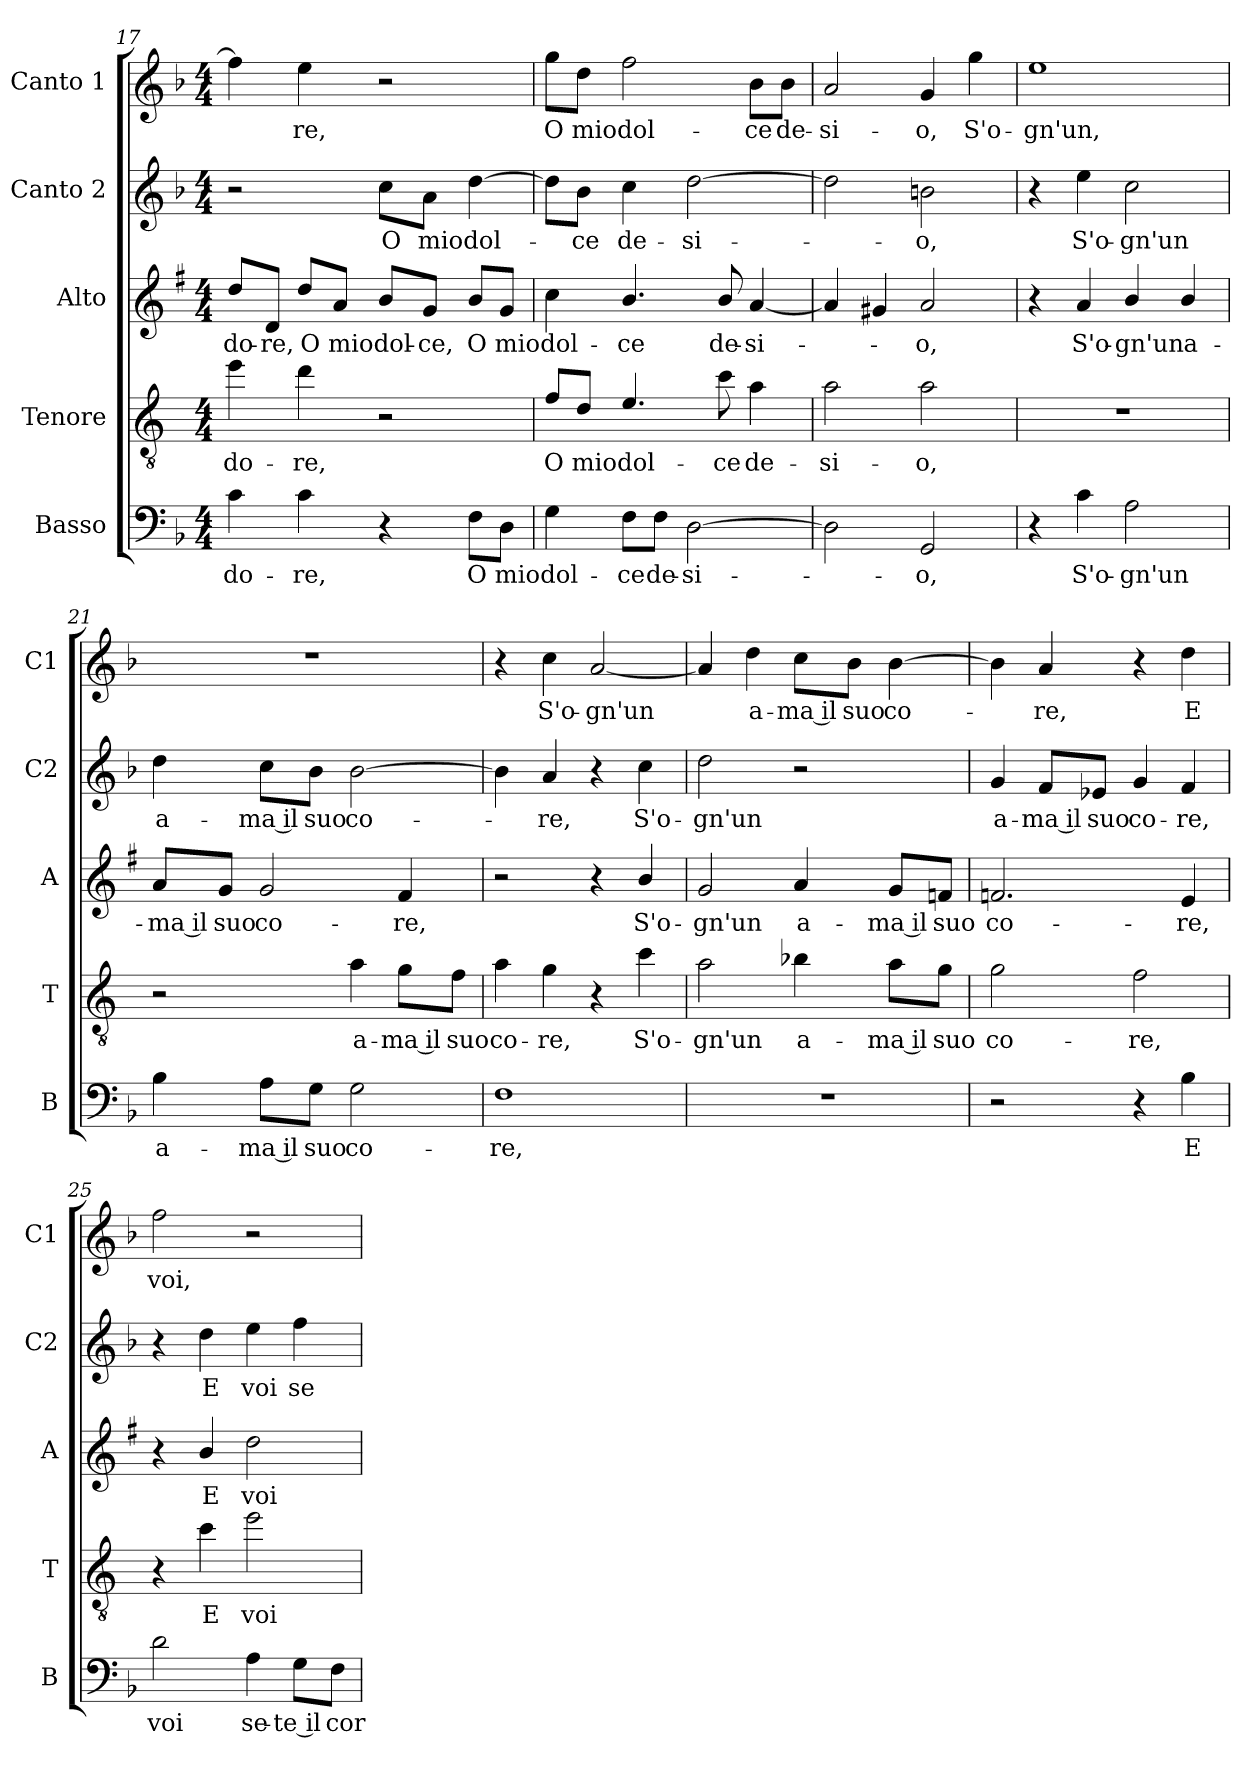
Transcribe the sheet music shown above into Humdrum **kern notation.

**kern	**text	**kern	**text	**kern	**text	**kern	**text	**kern	**text
*part5	*part5	*part4	*part4	*part3	*part3	*part2	*part2	*part1	*part1
*staff5	*staff5	*staff4	*staff4	*staff3	*staff3	*staff2	*staff2	*staff1	*staff1
*I"Basso	*	*I"Tenore	*	*I"Alto	*	*I"Canto 2	*	*I"Canto 1	*
*I'B	*	*I'T	*	*I'A	*	*I'C2	*	*I'C1	*
*clefF4	*	*clefGv2	*	*clefG2	*	*clefG2	*	*clefG2	*
*	*	*ITrd4c7	*	*ITrd1c2	*	*	*	*	*
*k[b-]	*	*k[b-]	*	*k[b-]	*	*k[b-]	*	*k[b-]	*
*F:	*	*F:	*	*F:	*	*F:	*	*F:	*
*M4/4	*	*M4/4	*	*M4/4	*	*M4/4	*	*M4/4	*
=17	=17	=17	=17	=17	=17	=17	=17	=17	=17
!	!LO:LY:b	!	!LO:LY:b	!	!LO:LY:b	!	!	!	!
4c\	-do-	4a\	-do-	8cc/L	-do-	2r	.	4ff\]	.
!	!	!	!	!	!LO:LY:b	!	!	!	!
.	.	.	.	8c/J	-re,	.	.	.	.
!	!LO:LY:b	!	!LO:LY:b	!	!LO:LY:b	!	!	!	!LO:LY:b
4c\	-re,	4g\	-re,	8cc/L	O	.	.	4ee\	-re,
!	!	!	!	!	!LO:LY:b	!	!	!	!
.	.	.	.	8g/J	mio	.	.	.	.
!	!	!	!	!	!LO:LY:b	!	!LO:LY:b	!	!
4r	.	2r	.	8a/L	dol-	8cc\L	O	2r	.
!	!	!	!	!	!LO:LY:b	!	!LO:LY:b	!	!
.	.	.	.	8f/J	-ce,	8a\J	mio	.	.
!	!LO:LY:b	!	!	!	!LO:LY:b	!	!LO:LY:b	!	!
8F\L	O	.	.	8a/L	O	[4dd\	dol-	.	.
!	!LO:LY:b	!	!	!	!LO:LY:b	!	!	!	!
8D\J	mio	.	.	8f/J	mio	.	.	.	.
=18	=18	=18	=18	=18	=18	=18	=18	=18	=18
!	!LO:LY:b	!	!LO:LY:b	!	!LO:LY:b	!	!	!	!LO:LY:b
4G\	dol-	8B-/L	O	4b-\	dol-	8dd\L]	.	8gg\L	O
!	!	!	!LO:LY:b	!	!	!	!LO:LY:b	!	!LO:LY:b
.	.	8G/J	mio	.	.	8b-\J	-ce	8dd\J	mio
!	!LO:LY:b	!	!LO:LY:b	!	!LO:LY:b	!	!LO:LY:b	!	!LO:LY:b
8F\L	-ce	4.A/	dol-	4.a/	-ce	4cc\	de-	2ff\	dol-
!	!LO:LY:b	!	!	!	!	!	!	!	!
8F\J	de-	.	.	.	.	.	.	.	.
!	!LO:LY:b	!	!	!	!	!	!LO:LY:b	!	!
[2D\	-si-	.	.	.	.	[2dd\	-si-	.	.
!	!	!	!LO:LY:b	!	!LO:LY:b	!	!	!	!
.	.	8f\	-ce	8a/	de-	.	.	.	.
!	!	!	!LO:LY:b	!	!LO:LY:b	!	!	!	!LO:LY:b
.	.	4d\	de-	[4g/	-si-	.	.	8b-\L	-ce
!	!	!	!	!	!	!	!	!	!LO:LY:b
.	.	.	.	.	.	.	.	8b-\J	de-
!!LO:LB:g=z
=19	=19	=19	=19	=19	=19	=19	=19	=19	=19
!	!	!	!LO:LY:b	!	!	!	!	!	!LO:LY:b
2D\]	.	2d\	-si-	4g/]	.	2dd\]	.	2a/	-si-
.	.	.	.	4f#X/	.	.	.	.	.
!	!LO:LY:b	!	!LO:LY:b	!	!LO:LY:b	!	!LO:LY:b	!	!LO:LY:b
2GG/	-o,	2d\	-o,	2g/	-o,	2bn\	-o,	4g/	-o,
!	!	!	!	!	!	!	!	!	!LO:LY:b
.	.	.	.	.	.	.	.	4gg\	S'o-
=20	=20	=20	=20	=20	=20	=20	=20	=20	=20
!	!	!	!	!	!	!	!	!	!LO:LY:b
4r	.	1r	.	4r	.	4r	.	1ee	-gn'un,
!	!LO:LY:b	!	!	!	!LO:LY:b	!	!LO:LY:b	!	!
4c\	S'o-	.	.	4g/	S'o-	4ee\	S'o-	.	.
!	!LO:LY:b	!	!	!	!LO:LY:b	!	!LO:LY:b	!	!
2A\	-gn'un	.	.	4a/	-gn'un	2cc\	-gn'un	.	.
!	!	!	!	!	!LO:LY:b	!	!	!	!
.	.	.	.	4a/	a-	.	.	.	.
=21	=21	=21	=21	=21	=21	=21	=21	=21	=21
!	!LO:LY:b	!	!	!	!LO:LY:b	!	!LO:LY:b	!	!
4B-\	a-	2r	.	8g/L	-ma il	4dd\	a-	1r	.
!	!	!	!	!	!LO:LY:b	!	!	!	!
.	.	.	.	8f/J	suo	.	.	.	.
!	!LO:LY:b	!	!	!	!LO:LY:b	!	!LO:LY:b	!	!
8A\L	-ma il	.	.	2f/	co-	8cc\L	-ma il	.	.
!	!LO:LY:b	!	!	!	!	!	!LO:LY:b	!	!
8G\J	suo	.	.	.	.	8b-\J	suo	.	.
!	!LO:LY:b	!	!LO:LY:b	!	!	!	!LO:LY:b	!	!
2G\	co-	4d\	a-	.	.	[2b-\	co-	.	.
!	!	!	!LO:LY:b	!	!LO:LY:b	!	!	!	!
.	.	8c\L	-ma il	4e/	-re,	.	.	.	.
!	!	!	!LO:LY:b	!	!	!	!	!	!
.	.	8B-\J	suo	.	.	.	.	.	.
=22	=22	=22	=22	=22	=22	=22	=22	=22	=22
!	!LO:LY:b	!	!LO:LY:b	!	!	!	!	!	!
1F	-re,	4d\	co-	2r	.	4b-\]	.	4r	.
!	!	!	!LO:LY:b	!	!	!	!LO:LY:b	!	!LO:LY:b
.	.	4c\	-re,	.	.	4a/	-re,	4cc\	S'o-
!	!	!	!	!	!	!	!	!	!LO:LY:b
.	.	4r	.	4r	.	4r	.	[2a/	-gn'un
!	!	!	!LO:LY:b	!	!LO:LY:b	!	!LO:LY:b	!	!
.	.	4f\	S'o-	4a/	S'o-	4cc\	S'o-	.	.
=23	=23	=23	=23	=23	=23	=23	=23	=23	=23
!	!	!	!LO:LY:b	!	!LO:LY:b	!	!LO:LY:b	!	!
1r	.	2d\	-gn'un	2f/	-gn'un	2dd\	-gn'un	4a/]	.
!	!	!	!	!	!	!	!	!	!LO:LY:b
.	.	.	.	.	.	.	.	4dd\	a-
!	!	!	!LO:LY:b	!	!LO:LY:b	!	!	!	!LO:LY:b
.	.	4e-X\	a-	4g/	a-	2r	.	8cc\L	-ma il
!	!	!	!	!	!	!	!	!	!LO:LY:b
.	.	.	.	.	.	.	.	8b-\J	suo
!	!	!	!LO:LY:b	!	!LO:LY:b	!	!	!	!LO:LY:b
.	.	8d\L	-ma il	8f/L	-ma il	.	.	[4b-\	co-
!	!	!	!LO:LY:b	!	!LO:LY:b	!	!	!	!
.	.	8c\J	suo	8e-X/J	suo	.	.	.	.
!!LO:PB:g=z
=24	=24	=24	=24	=24	=24	=24	=24	=24	=24
!	!	!	!LO:LY:b	!	!LO:LY:b	!	!LO:LY:b	!	!
2r	.	2c\	co-	2.e-X/	co-	4g/	a-	4b-\]	.
!	!	!	!	!	!	!	!LO:LY:b	!	!LO:LY:b
.	.	.	.	.	.	8f/L	-ma il	4a/	-re,
!	!	!	!	!	!	!	!LO:LY:b	!	!
.	.	.	.	.	.	8e-X/J	suo	.	.
!	!	!	!LO:LY:b	!	!	!	!LO:LY:b	!	!
4r	.	2B-\	-re,	.	.	4g/	co-	4r	.
!	!LO:LY:b	!	!	!	!LO:LY:b	!	!LO:LY:b	!	!LO:LY:b
4B-\	E	.	.	4d/	-re,	4f/	-re,	4dd\	E
=25	=25	=25	=25	=25	=25	=25	=25	=25	=25
!	!LO:LY:b	!	!	!	!	!	!	!	!LO:LY:b
2d\	voi	4r	.	4r	.	4r	.	2ff\	voi,
!	!	!	!LO:LY:b	!	!LO:LY:b	!	!LO:LY:b	!	!
.	.	4f\	E	4a/	E	4dd\	E	.	.
!	!LO:LY:b	!	!LO:LY:b	!	!LO:LY:b	!	!LO:LY:b	!	!
4A\	se-	2a\	voi	2cc\	voi	4ee\	voi	2r	.
!	!LO:LY:b	!	!	!	!	!	!LO:LY:b	!	!
8G\L	-te il	.	.	.	.	4ff\	se-	.	.
!	!LO:LY:b	!	!	!	!	!	!	!	!
8F\J	cor	.	.	.	.	.	.	.	.
=	=	=	=	=	=	=	=	=	=
*-	*-	*-	*-	*-	*-	*-	*-	*-	*-
